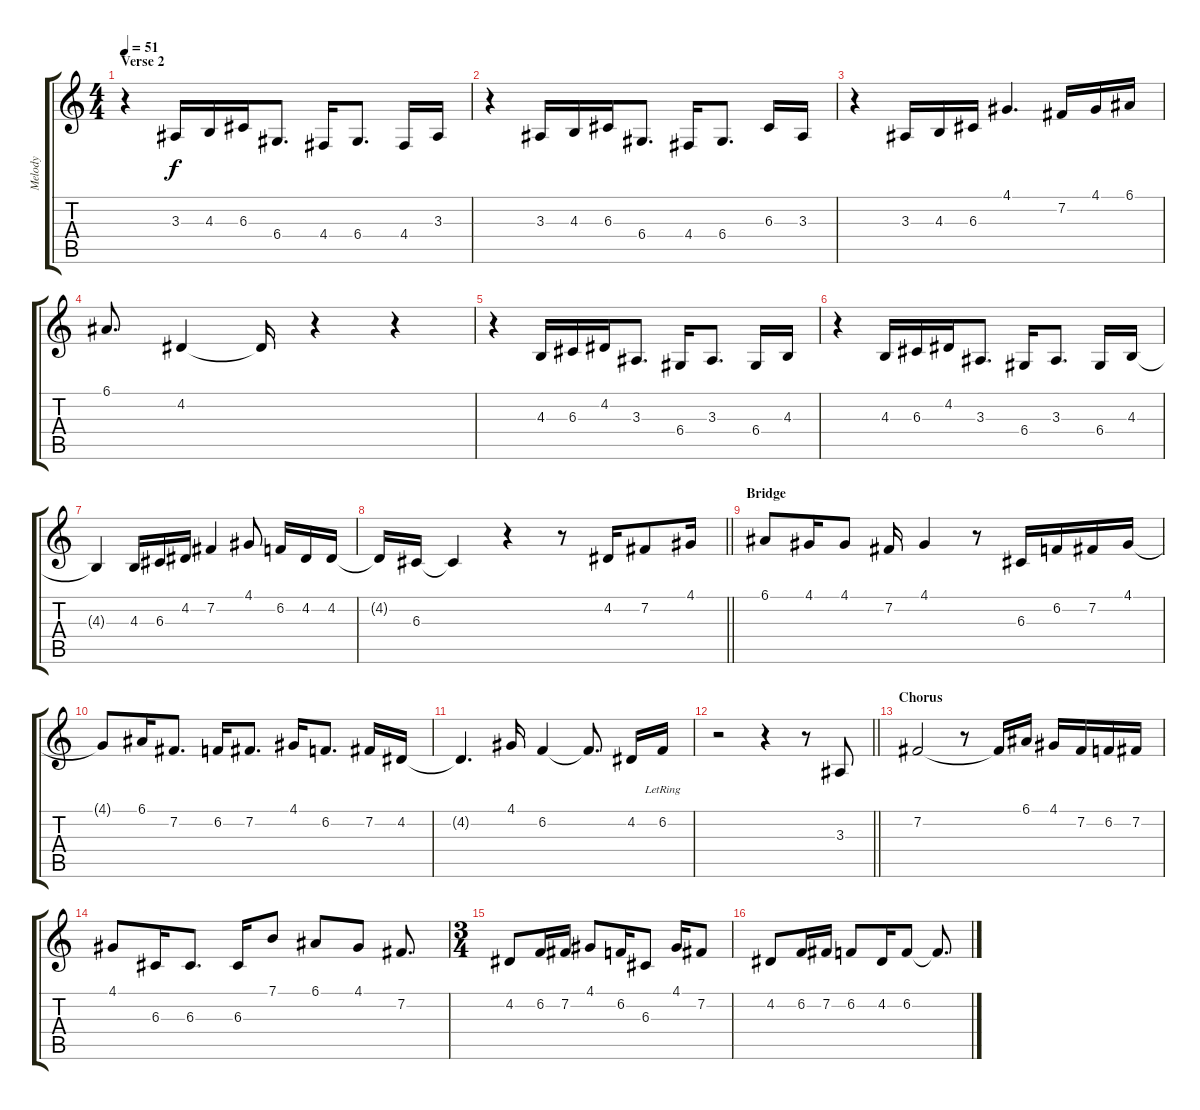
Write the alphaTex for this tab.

\track ("Melody" "Melody") {instrument tenorsax}
\staff {score tabs}
\tuning (E4 B3 G3 D3 A2 E2) {hide}
\ts (4 4)
\section ("" "Verse 2")
\tempo 51
\clef g2
\ks c
r.4{dy f} 3.3.16 4.3.16 6.3.16 6.4.8{d} 4.4.16 6.4.8{d} 4.4.16 3.3.16 |
r.4 3.3.16 4.3.16 6.3.16 6.4.8{d} 4.4.16 6.4.8{d} 6.3.16 3.3.16 |
r.4 3.3.16 4.3.16 6.3.16 4.1.4{d} 7.2.16 4.1.16 6.1.16 |
6.1.8{d} 4.2.4 4.2{t}.16 r.4 r.4 |
r.4 4.3.16 6.3.16 4.2.16 3.3.8{d} 6.4.16 3.3.8{d} 6.4.16 4.3.16 |
r.4 4.3.16 6.3.16 4.2.16 3.3.8{d} 6.4.16 3.3.8{d} 6.4.16 4.3.16 |
4.3{t}.4 4.3.16 6.3.16 4.2.16 7.2.4 4.1.8 6.2.16 4.2.16 4.2.16 |
\barLineRight lightlight
4.2{t}.16 6.3.16 6.3{t}.4 r.4 r.8 4.2.16 7.2.8 4.1.16 |
\section ("" "Bridge")
6.1.8 4.1.16 4.1.8 7.2.16 4.1.4 r.8 6.3.16 6.2.16 7.2.16 4.1.16 |
4.1{t}.8 6.1.16 7.2.8{d} 6.2.16 7.2.8{d} 4.1.16 6.2.8{d} 7.2.16 4.2.16 |
4.2{t}.4{d} 4.1.16 6.2.4 6.2{t}.8{d} 4.2.16 6.2{lr}.16 |
\barLineRight lightlight
r.2 r.4 r.8 3.3.8 |
\section ("" "Chorus")
7.2.2 r.8 7.2{t}.16 6.1.16 4.1.16 7.2.16 6.2.16 7.2.16 |
4.1.8 6.3.16 6.3.8{d} 6.3.16 7.1.8 6.1.8 4.1.8 7.2.8{d} |
\ts (3 4)
4.2.8 6.2.16 7.2.16 4.1.8 6.2.16 6.3.8 4.1.16 7.2.8 |
4.2.8 6.2.16 7.2.16 6.2.8 4.2.16 6.2.8 6.2{t}.8{d}
